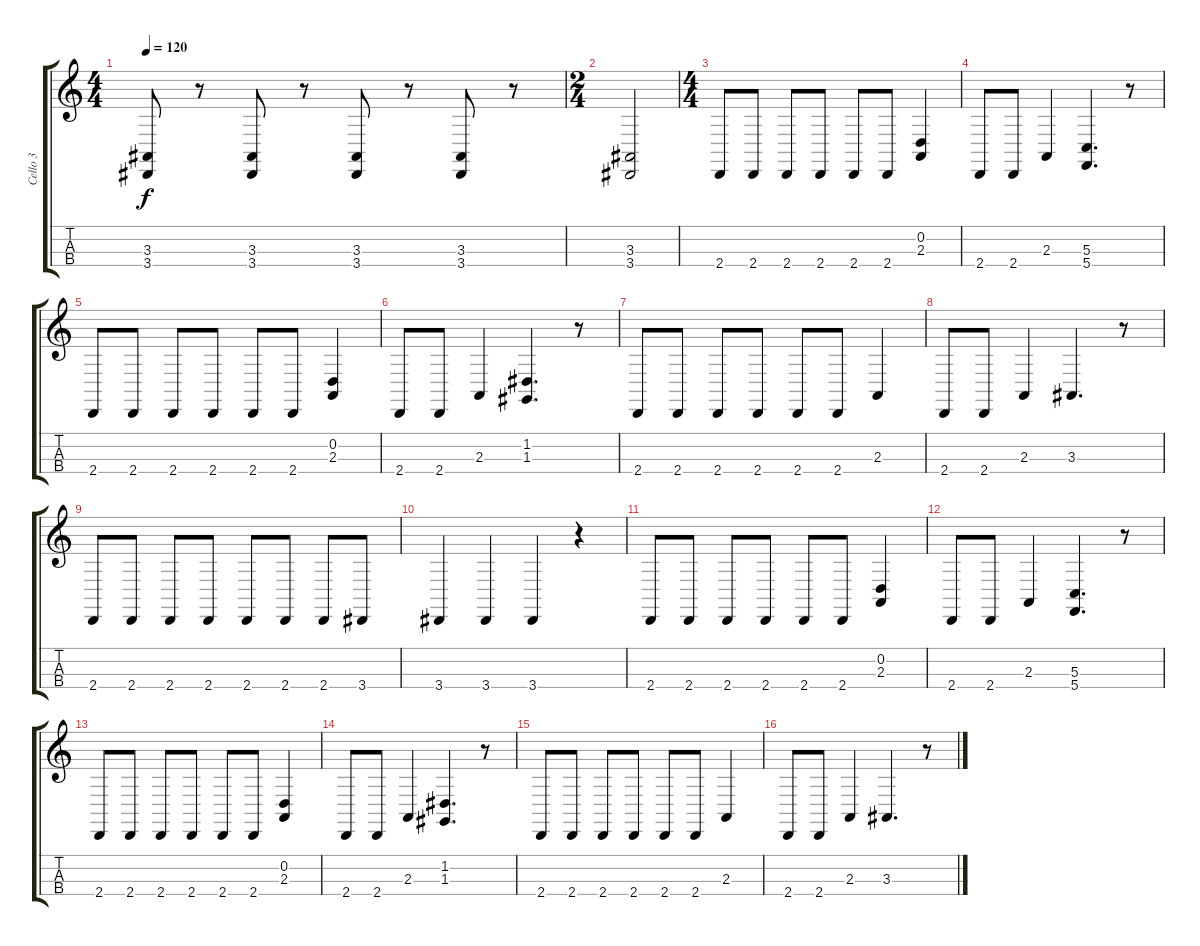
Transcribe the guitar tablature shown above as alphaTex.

\track ("Cello 3" "Cello 3") {instrument cello}
\staff {score tabs}
\tuning (A3 D3 G2 C2) {hide}
\ts (4 4)
\tempo 120
\clef g2
\ks c
(3.3 3.4).8{dy f} r.8 (3.3 3.4).8 r.8 (3.3 3.4).8 r.8 (3.3 3.4).8 r.8 |
\ts (2 4)
(3.3 3.4).2 |
\ts (4 4)
2.4.8 2.4.8 2.4.8 2.4.8 2.4.8 2.4.8 (0.2 2.3).4 |
2.4.8 2.4.8 2.3.4 (5.3 5.4).4{d} r.8 |
2.4.8 2.4.8 2.4.8 2.4.8 2.4.8 2.4.8 (0.2 2.3).4 |
2.4.8 2.4.8 2.3.4 (1.2 1.3).4{d} r.8 |
2.4.8 2.4.8 2.4.8 2.4.8 2.4.8 2.4.8 2.3.4 |
2.4.8 2.4.8 2.3.4 3.3.4{d} r.8 |
2.4.8 2.4.8 2.4.8 2.4.8 2.4.8 2.4.8 2.4.8 3.4.8 |
3.4.4 3.4.4 3.4.4 r.4 |
2.4.8 2.4.8 2.4.8 2.4.8 2.4.8 2.4.8 (0.2 2.3).4 |
2.4.8 2.4.8 2.3.4 (5.3 5.4).4{d} r.8 |
2.4.8 2.4.8 2.4.8 2.4.8 2.4.8 2.4.8 (0.2 2.3).4 |
2.4.8 2.4.8 2.3.4 (1.2 1.3).4{d} r.8 |
2.4.8 2.4.8 2.4.8 2.4.8 2.4.8 2.4.8 2.3.4 |
2.4.8 2.4.8 2.3.4 3.3.4{d} r.8
